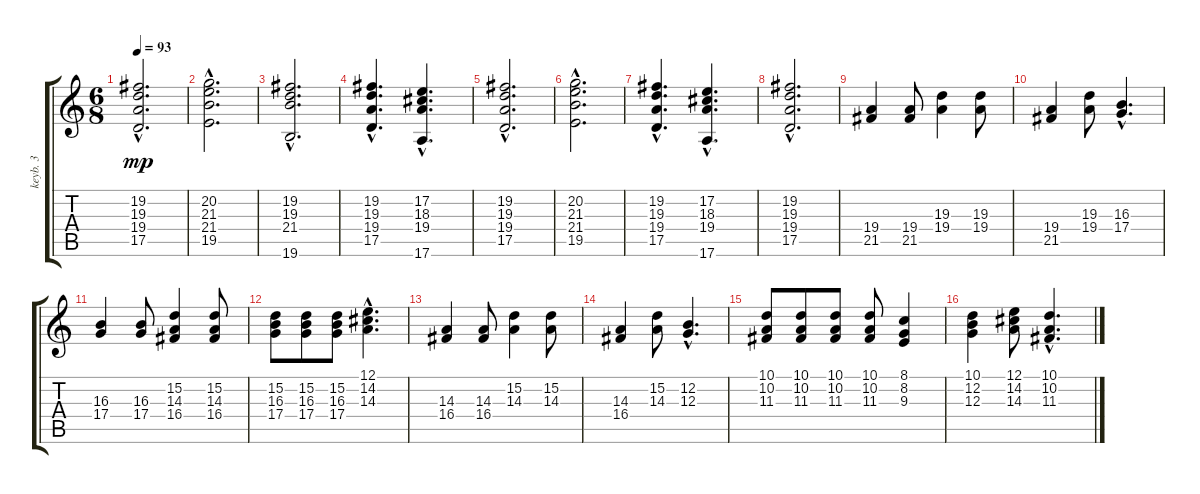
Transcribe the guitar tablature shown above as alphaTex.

\track ("keyb. 3" "keyb. 3") {instrument stringensemble1}
\staff {score tabs}
\tuning (E4 B3 G3 D3 A2 E2) {hide}
\ts (6 8)
\tempo 93
\clef g2
\ks c
(19.2{hac} 19.3{hac} 19.4{hac} 17.5{hac}).2{d dy mp instrument stringensemble1} |
(20.2{hac} 21.3{hac} 21.4{hac} 19.5{hac}).2{d} |
(19.2{hac} 19.3{hac} 21.4{hac} 19.6{hac}).2{d} |
(19.2{hac} 19.3{hac} 19.4{hac} 17.5{hac}).4{d} (17.2{hac} 18.3{hac} 19.4{hac} 17.6{hac}).4{d} |
(19.2{hac} 19.3{hac} 19.4{hac} 17.5{hac}).2{d} |
(20.2{hac} 21.3{hac} 21.4{hac} 19.5{hac}).2{d} |
(19.2{hac} 19.3{hac} 19.4{hac} 17.5{hac}).4{d} (17.2{hac} 18.3{hac} 19.4{hac} 17.6{hac}).4{d} |
(19.2{hac} 19.3{hac} 19.4{hac} 17.5{hac}).2{d} |
(19.4 21.5).4 (19.4 21.5).8 (19.3 19.4).4 (19.3 19.4).8 |
(19.4 21.5).4 (19.3 19.4).8 (16.3{hac} 17.4{hac}).4{d} |
(16.3 17.4).4 (16.3 17.4).8 (15.2 14.3 16.4).4 (15.2 14.3 16.4).8 |
(15.2 16.3 17.4).8 (15.2 16.3 17.4).8 (15.2 16.3 17.4).8 (12.1{hac} 14.2{hac} 14.3{hac}).4{d} |
(14.3 16.4).4 (14.3 16.4).8 (15.2 14.3).4 (15.2 14.3).8 |
(14.3 16.4).4 (15.2 14.3).8 (12.2{hac} 12.3{hac}).4{d} |
(10.1 10.2 11.3).8 (10.1 10.2 11.3).8 (10.1 10.2 11.3).8 (10.1 10.2 11.3).8 (8.1 8.2 9.3).4 |
(10.1 12.2 12.3).4 (12.1 14.2 14.3).8 (10.1{hac} 10.2{hac} 11.3{hac}).4{d}
